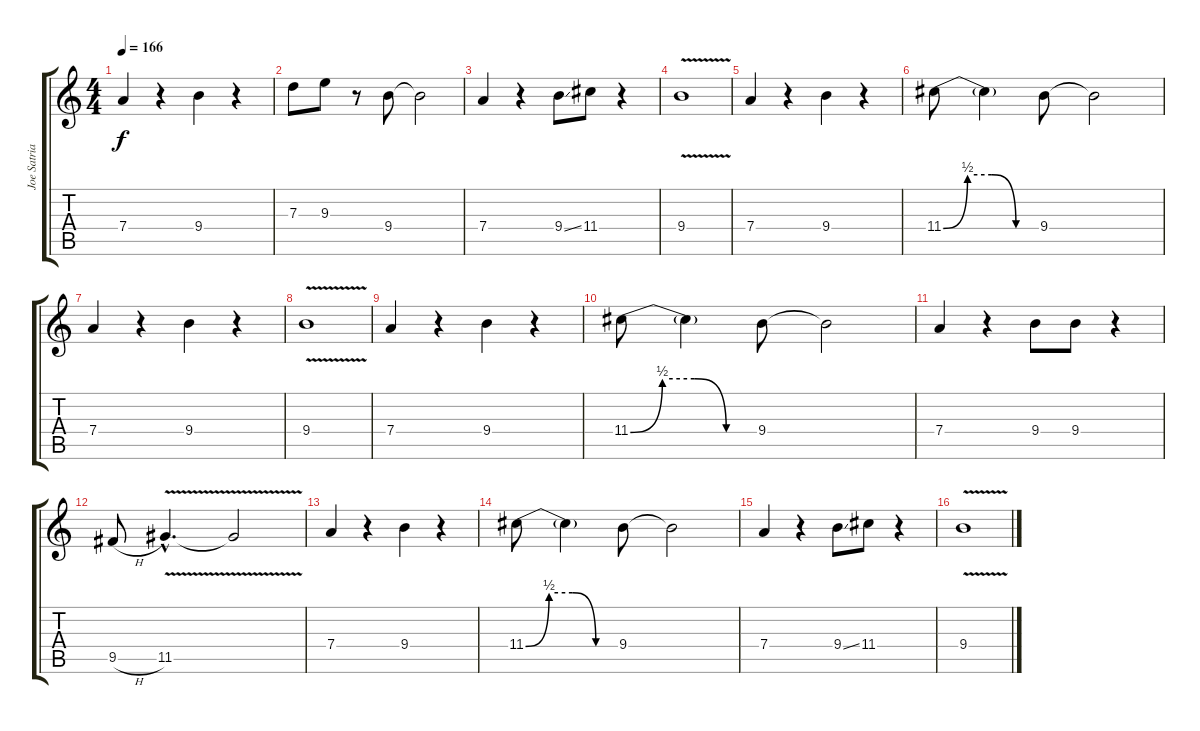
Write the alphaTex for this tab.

\track ("Joe Satriani" "Joe Satria") {instrument distortionguitar}
\staff {score tabs}
\tuning (E4 B3 G3 D3 A2 E2) {hide}
\ts (4 4)
\tempo 166
\clef g2
\ks c
7.4.4{dy f} r.4 9.4.4 r.4 |
7.3.8 9.3.8 r.8 9.4.8 9.4{t}.2 |
7.4.4 r.4 9.4{ss}.8 11.4.8 r.4 |
9.4{v}.1 |
7.4.4 r.4 9.4.4 r.4 |
11.4{be (custom 0 0 15 2 30 2 45 0 60 0)}.8 11.4{t}.4 9.4.8 9.4{t}.2 |
7.4.4 r.4 9.4.4 r.4 |
9.4{v}.1 |
7.4.4 r.4 9.4.4 r.4 |
11.4{be (custom 0 0 15 2 30 2 45 0 60 0)}.8 11.4{t}.4 9.4.8 9.4{t}.2 |
7.4.4 r.4 9.4.8 9.4.8 r.4 |
9.5{h}.8 11.5{v hac}.4{d} 11.5{t}.2 |
7.4.4 r.4 9.4.4 r.4 |
11.4{be (custom 0 0 15 2 30 2 45 0 60 0)}.8 11.4{t}.4 9.4.8 9.4{t}.2 |
7.4.4 r.4 9.4{ss}.8 11.4.8 r.4 |
9.4{v}.1
